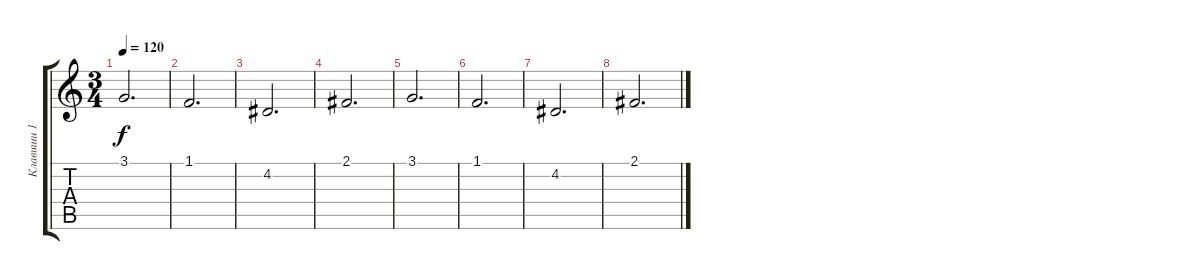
\track ("Клавиши 1" "Клавиши 1") {instrument choiraahs}
\staff {score tabs}
\tuning (E4 B3 G3 D3 A2 E2) {hide}
\ts (3 4)
\tempo 120
\clef g2
\ks c
3.1.2{d dy f volume 6} |
1.1.2{d} |
4.2.2{d} |
2.1.2{d} |
3.1.2{d volume 0} |
1.1.2{d} |
4.2.2{d} |
2.1.2{d}
